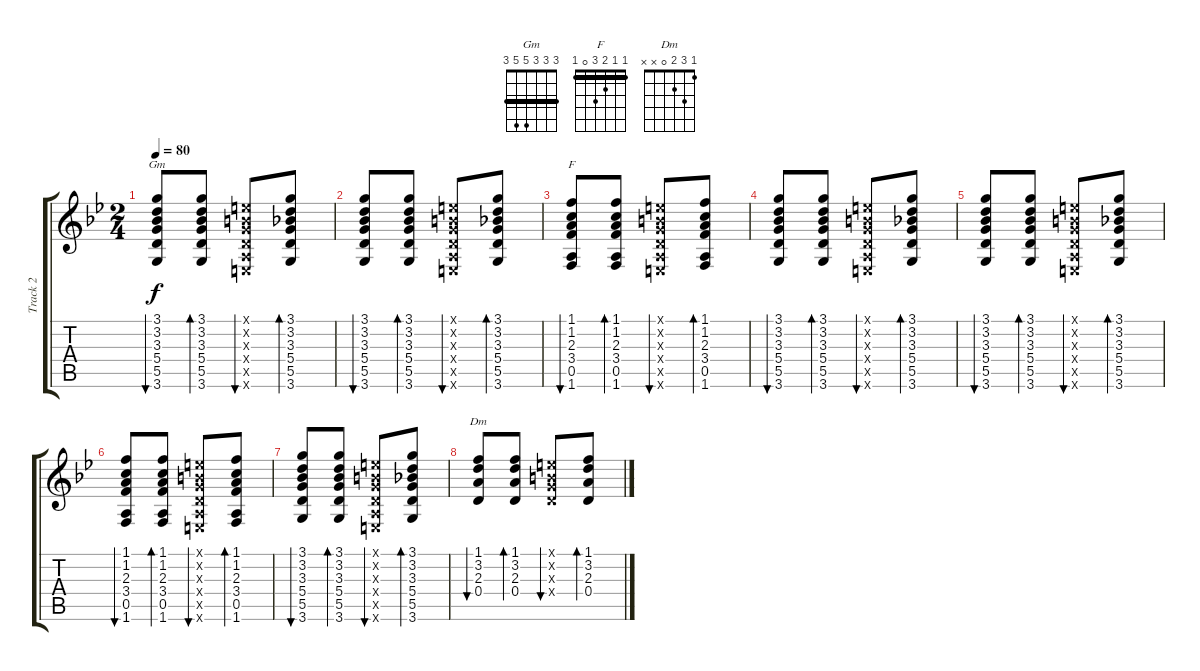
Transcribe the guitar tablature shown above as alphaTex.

\track ("Track 2" "Track 2") {instrument acousticguitarsteel}
\staff {score tabs}
\tuning (E4 B3 G3 D3 A2 E2) {hide}
\chord ("Gm" 3 3 3 5 5 3) {barre 3}
\chord ("F" 1 1 2 3 0 1) {barre 1}
\chord ("Dm" 1 3 2 0 x x)
\ts (2 4)
\tempo 80
\clef g2
\ks bb
(3.1 3.2 3.3 5.4 5.5 3.6).8{bu 60 ch "Gm" dy f} (3.1 3.2 3.3 5.4 5.5 3.6).8{bd 60} (0.1{x} 0.2{x} 0.3{x} 0.4{x} 0.5{x} 0.6{x}).8{bu 60} (3.1 3.2 3.3 5.4 5.5 3.6).8{bd 60} |
(3.1 3.2 3.3 5.4 5.5 3.6).8{bu 60} (3.1 3.2 3.3 5.4 5.5 3.6).8{bd 60} (0.1{x} 0.2{x} 0.3{x} 0.4{x} 0.5{x} 0.6{x}).8{bu 60} (3.1 3.2 3.3 5.4 5.5 3.6).8{bd 60} |
(1.1 1.2 2.3 3.4 0.5 1.6).8{bu 60 ch "F"} (1.1 1.2 2.3 3.4 0.5 1.6).8{bd 60} (0.1{x} 0.2{x} 0.3{x} 0.4{x} 0.5{x} 0.6{x}).8{bu 60} (1.1 1.2 2.3 3.4 0.5 1.6).8{bd 60} |
(3.1 3.2 3.3 5.4 5.5 3.6).8{bu 60} (3.1 3.2 3.3 5.4 5.5 3.6).8{bd 60} (0.1{x} 0.2{x} 0.3{x} 0.4{x} 0.5{x} 0.6{x}).8{bu 60} (3.1 3.2 3.3 5.4 5.5 3.6).8{bd 60} |
(3.1 3.2 3.3 5.4 5.5 3.6).8{bu 60} (3.1 3.2 3.3 5.4 5.5 3.6).8{bd 60} (0.1{x} 0.2{x} 0.3{x} 0.4{x} 0.5{x} 0.6{x}).8{bu 60} (3.1 3.2 3.3 5.4 5.5 3.6).8{bd 60} |
(1.1 1.2 2.3 3.4 0.5 1.6).8{bu 60} (1.1 1.2 2.3 3.4 0.5 1.6).8{bd 60} (0.1{x} 0.2{x} 0.3{x} 0.4{x} 0.5{x} 0.6{x}).8{bu 60} (1.1 1.2 2.3 3.4 0.5 1.6).8{bd 60} |
(3.1 3.2 3.3 5.4 5.5 3.6).8{bu 60} (3.1 3.2 3.3 5.4 5.5 3.6).8{bd 60} (0.1{x} 0.2{x} 0.3{x} 0.4{x} 0.5{x} 0.6{x}).8{bu 60} (3.1 3.2 3.3 5.4 5.5 3.6).8{bd 60} |
(1.1 3.2 2.3 0.4).8{bu 60 ch "Dm"} (1.1 3.2 2.3 0.4).8{bd 60} (0.1{x} 0.2{x} 0.3{x} 0.4{x}).8{bu 60} (1.1 3.2 2.3 0.4).8{bd 60}
